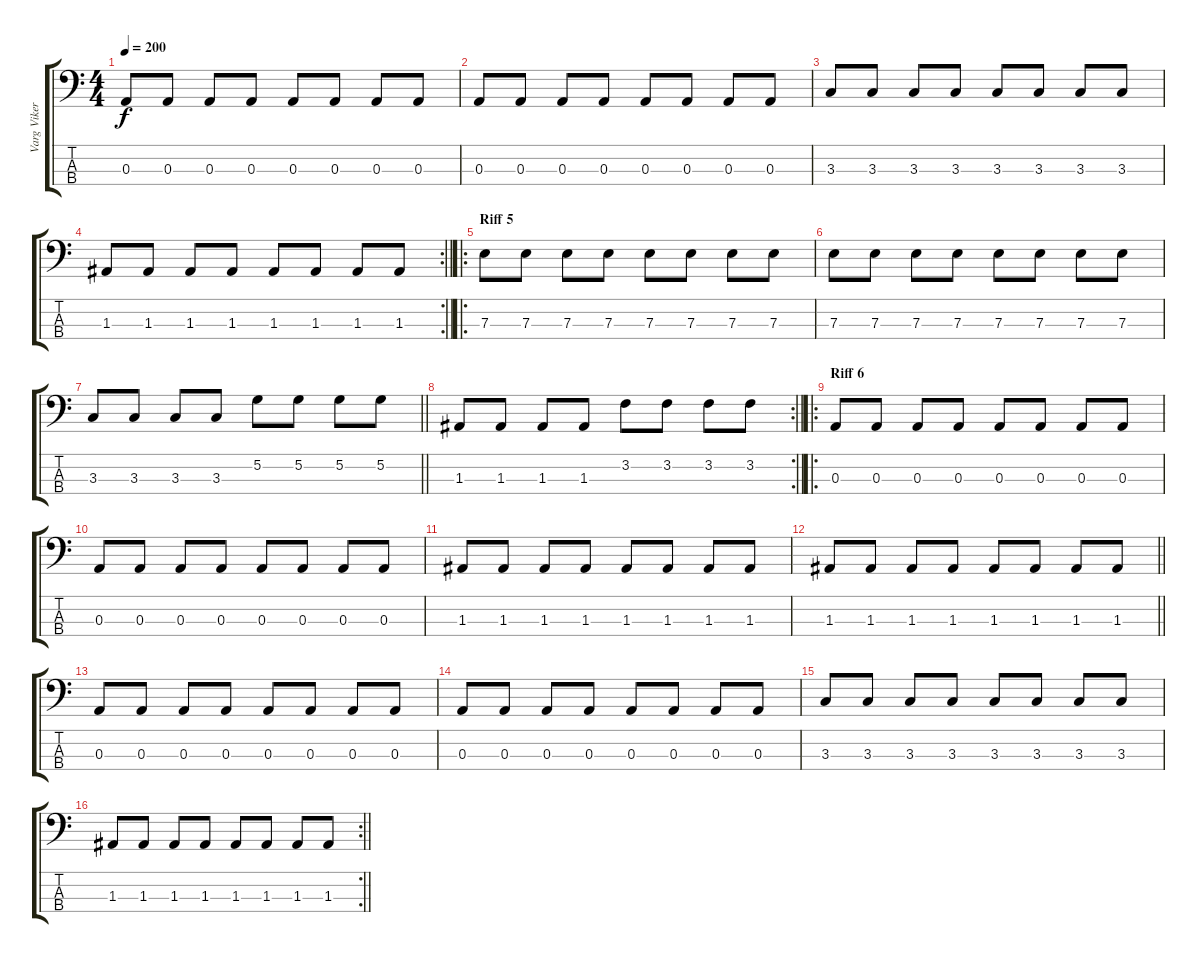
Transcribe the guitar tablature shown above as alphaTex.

\track ("Varg Vikernes" "Varg Viker") {instrument electricbasspick}
\staff {score tabs}
\tuning (G2 D2 A1 E1) {hide}
\ts (4 4)
\tempo 200
\clef f4
\ks c
0.3.8{dy f} 0.3.8 0.3.8 0.3.8 0.3.8 0.3.8 0.3.8 0.3.8 |
0.3.8 0.3.8 0.3.8 0.3.8 0.3.8 0.3.8 0.3.8 0.3.8 |
3.3.8 3.3.8 3.3.8 3.3.8 3.3.8 3.3.8 3.3.8 3.3.8 |
\rc 2
\barLineRight lightlight
1.3.8 1.3.8 1.3.8 1.3.8 1.3.8 1.3.8 1.3.8 1.3.8 |
\ro
\section ("" "Riff 5")
7.3.8 7.3.8 7.3.8 7.3.8 7.3.8 7.3.8 7.3.8 7.3.8 |
7.3.8 7.3.8 7.3.8 7.3.8 7.3.8 7.3.8 7.3.8 7.3.8 |
\barLineRight lightlight
3.3.8 3.3.8 3.3.8 3.3.8 5.2.8 5.2.8 5.2.8 5.2.8 |
\rc 2
\barLineRight lightlight
1.3.8 1.3.8 1.3.8 1.3.8 3.2.8 3.2.8 3.2.8 3.2.8 |
\ro
\section ("" "Riff 6")
0.3.8 0.3.8 0.3.8 0.3.8 0.3.8 0.3.8 0.3.8 0.3.8 |
0.3.8 0.3.8 0.3.8 0.3.8 0.3.8 0.3.8 0.3.8 0.3.8 |
1.3.8 1.3.8 1.3.8 1.3.8 1.3.8 1.3.8 1.3.8 1.3.8 |
\barLineRight lightlight
1.3.8 1.3.8 1.3.8 1.3.8 1.3.8 1.3.8 1.3.8 1.3.8 |
0.3.8 0.3.8 0.3.8 0.3.8 0.3.8 0.3.8 0.3.8 0.3.8 |
0.3.8 0.3.8 0.3.8 0.3.8 0.3.8 0.3.8 0.3.8 0.3.8 |
3.3.8 3.3.8 3.3.8 3.3.8 3.3.8 3.3.8 3.3.8 3.3.8 |
\rc 2
\barLineRight lightlight
1.3.8 1.3.8 1.3.8 1.3.8 1.3.8 1.3.8 1.3.8 1.3.8
